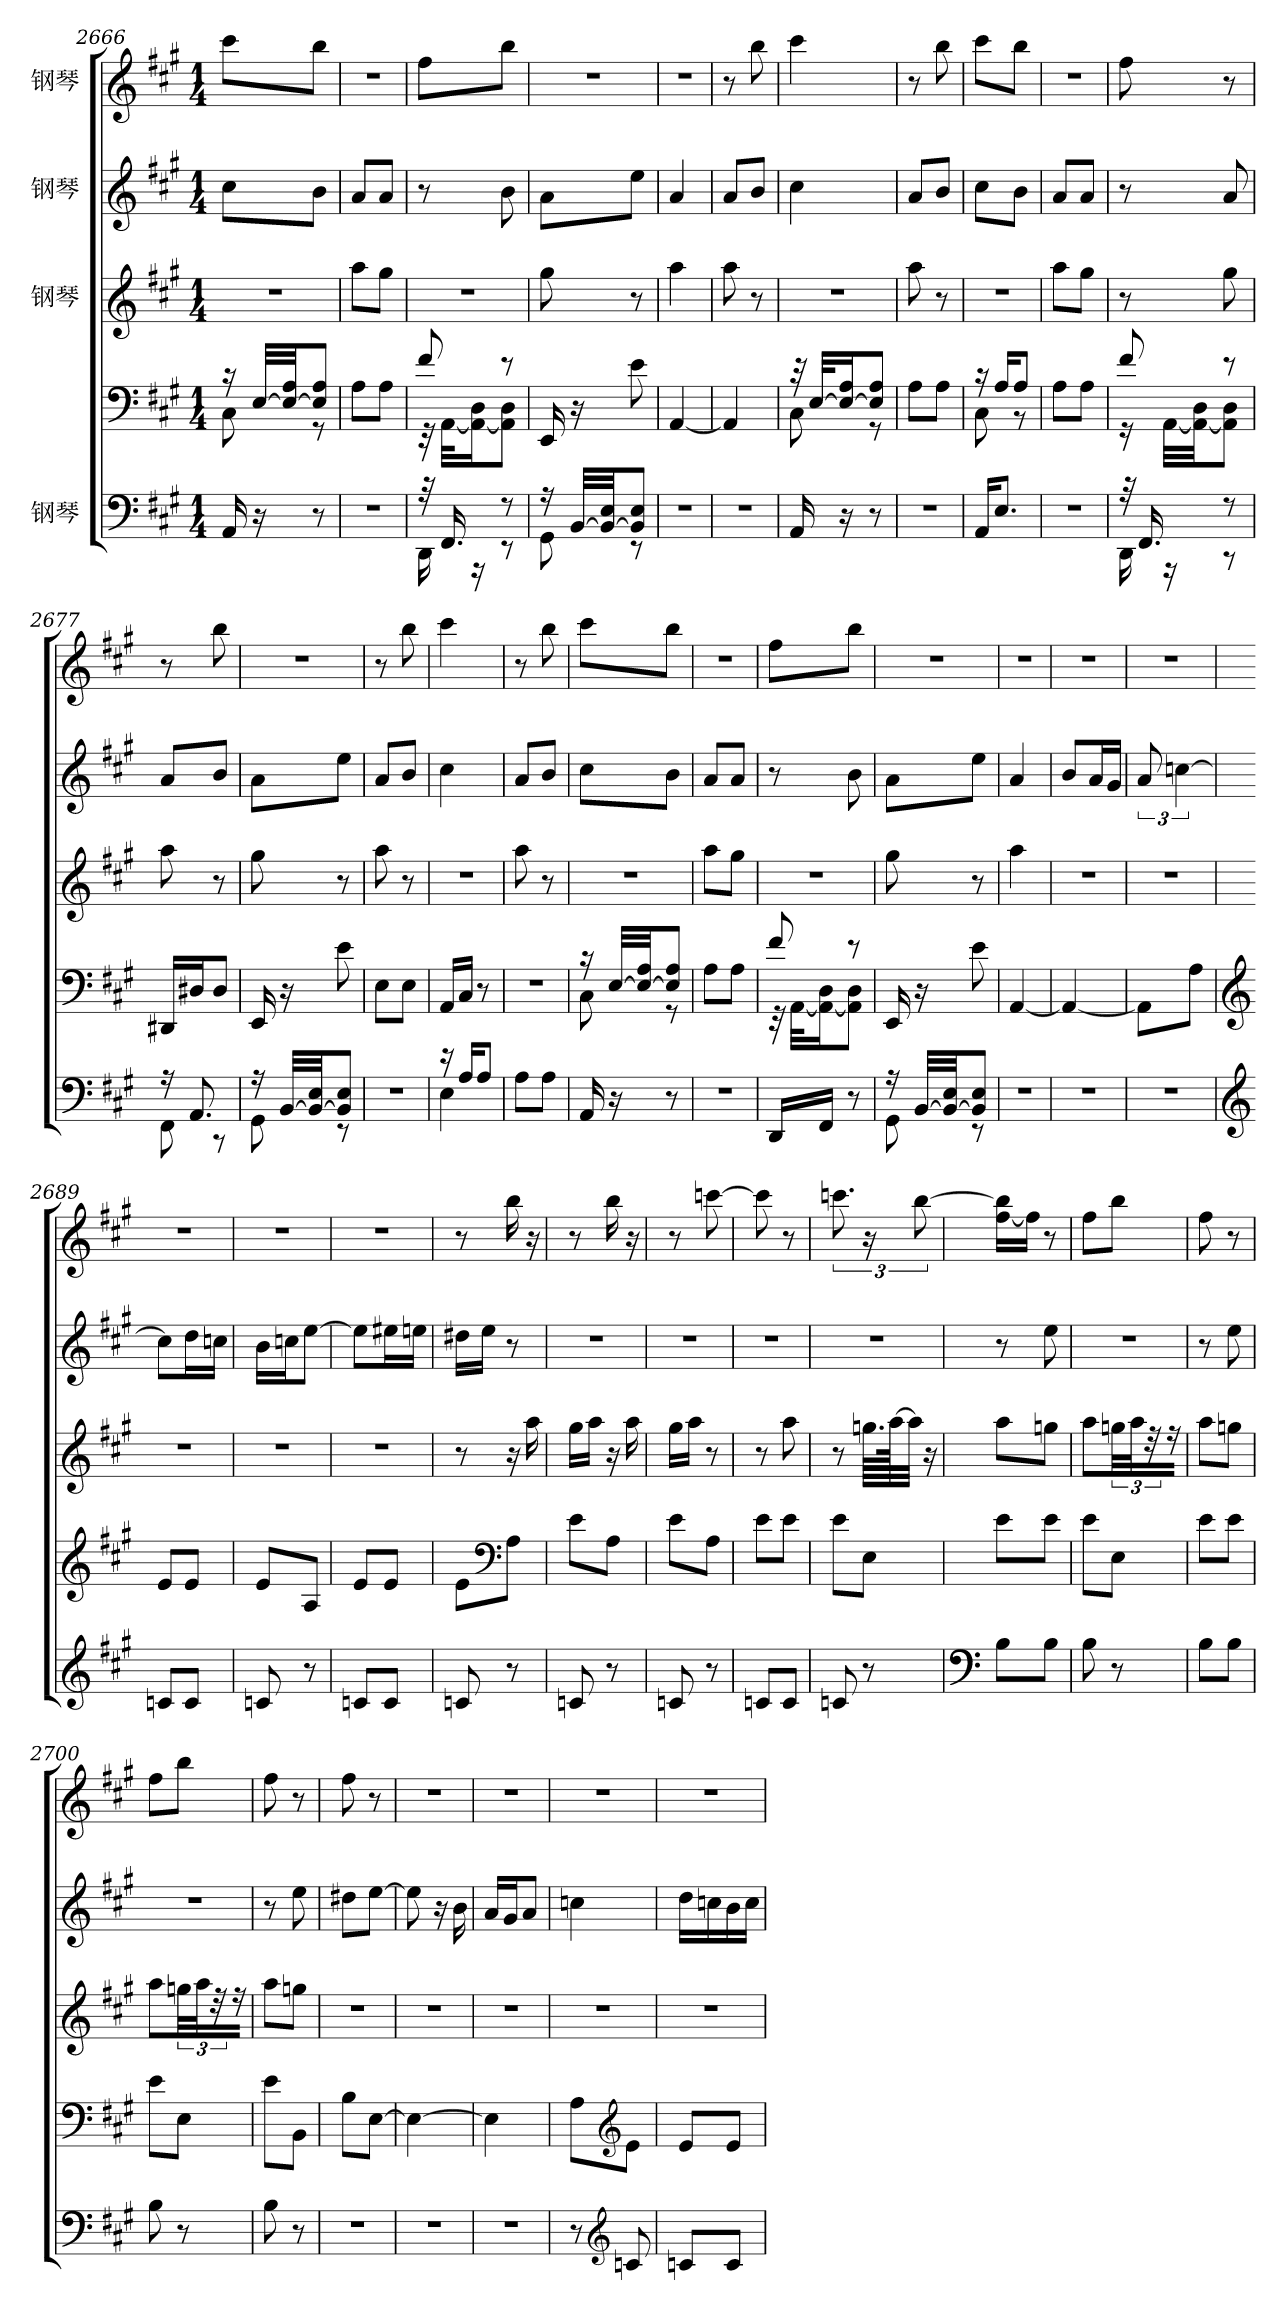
**kern	**kern	**kern	**kern	**kern
*part4	*part4	*part3	*part2	*part1
*staff5	*staff4	*staff3	*staff2	*staff1
*I"钢琴	*	*I"钢琴	*I"钢琴	*I"钢琴
*clefF4	*clefF4	*clefG2	*clefG2	*clefG2
*k[f#c#g#]	*k[f#c#g#]	*k[f#c#g#]	*k[f#c#g#]	*k[f#c#g#]
*M1/4	*M1/4	*M1/4	*M1/4	*M1/4
=2666	=2666	=2666	=2666	=2666
*	*^	*	*	*
16AA/	16r	8C#\	4r	8cc#\L	8ccc#\L
16r	[32E/LLL	.	.	.	.
.	32E/_ 32A/JJ	.	.	.	.
8r	8E/] 8A/J	8r	.	8b\J	8bb\J
*	*v	*v	*	*	*
!!LO:LB:g=z
=2667	=2667	=2667	=2667	=2667
4r	8A\L	8aa\L	8a/L	4r
.	8A\J	8gg#\J	8a/J	.
=2668	=2668	=2668	=2668	=2668
*^	*^	*	*	*
32r	16DD\	8f#/	32r	4r	8r	8ff#\L
16.FF#/	.	.	[32AA\KLL	.	.	.
.	16r	.	16AA\_ 16D\J	.	.	.
8r	8r	8r	8AA\] 8D\J	.	8b\	8bb\J
*	*	*v	*v	*	*	*
=2669	=2669	=2669	=2669	=2669	=2669
16r	8GG#\	16EE/	8gg#\	8a\L	4r
[32BB/LLL	.	16r	.	.	.
32BB/_ 32E/JJ	.	.	.	.	.
8BB/] 8E/J	8r	8e\	8r	8ee\J	.
*v	*v	*	*	*	*
=2670	=2670	=2670	=2670	=2670
4r	[4AA/	4aa\	4a/	4r
=2671	=2671	=2671	=2671	=2671
4r	4AA/]	8aa\	8a/L	8r
.	.	8r	8b/J	8bb\
=2672	=2672	=2672	=2672	=2672
*	*^	*	*	*
16AA/	32r	8C#\	4r	4cc#\	4ccc#\
.	[32E/KLL	.	.	.	.
16r	16E/_ 16A/J	.	.	.	.
8r	8E/] 8A/J	8r	.	.	.
*	*v	*v	*	*	*
=2673	=2673	=2673	=2673	=2673
4r	8A\L	8aa\	8a/L	8r
.	8A\J	8r	8b/J	8bb\
=2674	=2674	=2674	=2674	=2674
*	*^	*	*	*
16AA/KL	16r	8C#\	4r	8cc#\L	8ccc#\L
8.E/J	16A/KL	.	.	.	.
.	8A/J	8r	.	8b\J	8bb\J
*	*v	*v	*	*	*
=2675	=2675	=2675	=2675	=2675
4r	8A\L	8aa\L	8a/L	4r
.	8A\J	8gg#\J	8a/J	.
!!LO:PB:g=z
=2676	=2676	=2676	=2676	=2676
*^	*^	*	*	*
32r	16DD\	8f#/	16r	8r	8r	8ff#\
16.FF#/	.	.	.	.	.	.
.	16r	.	[32AA\LLL	.	.	.
.	.	.	32AA\_ 32D\JJ	.	.	.
8r	8r	8r	8AA\] 8D\J	8gg#\	8a/	8r
*	*	*v	*v	*	*	*
=2677	=2677	=2677	=2677	=2677	=2677
16r	8FF#\	16DD#X/LL	8aa\	8a/L	8r
8.AA/	.	16D#X/J	.	.	.
.	8r	8D#/J	8r	8b/J	8bb\
=2678	=2678	=2678	=2678	=2678	=2678
16r	8GG#\	16EE/	8gg#\	8a\L	4r
[32BB/LLL	.	16r	.	.	.
32BB/_ 32E/JJ	.	.	.	.	.
8BB/] 8E/J	8r	8e\	8r	8ee\J	.
*v	*v	*	*	*	*
=2679	=2679	=2679	=2679	=2679
4r	8E\L	8aa\	8a/L	8r
.	8E\J	8r	8b/J	8bb\
=2680	=2680	=2680	=2680	=2680
*^	*	*	*	*
16r	4E\	16AA/LL	4r	4cc#\	4ccc#\
16A/KL	.	16C#/JJ	.	.	.
8A/J	.	8r	.	.	.
*v	*v	*	*	*	*
=2681	=2681	=2681	=2681	=2681
8A\L	4r	8aa\	8a/L	8r
8A\J	.	8r	8b/J	8bb\
=2682	=2682	=2682	=2682	=2682
*	*^	*	*	*
16AA/	16r	8C#\	4r	8cc#\L	8ccc#\L
16r	[32E/LLL	.	.	.	.
.	32E/_ 32A/JJ	.	.	.	.
8r	8E/] 8A/J	8r	.	8b\J	8bb\J
*	*v	*v	*	*	*
!!LO:LB:g=z
=2683	=2683	=2683	=2683	=2683
4r	8A\L	8aa\L	8a/L	4r
.	8A\J	8gg#\J	8a/J	.
=2684	=2684	=2684	=2684	=2684
*	*^	*	*	*
16DD/LL	8f#/	32r	4r	8r	8ff#\L
.	.	[32AA\KLL	.	.	.
16FF#/JJ	.	16AA\_ 16D\J	.	.	.
8r	8r	8AA\] 8D\J	.	8b\	8bb\J
*	*v	*v	*	*	*
=2685	=2685	=2685	=2685	=2685
*^	*	*	*	*
16r	8GG#\	16EE/	8gg#\	8a\L	4r
[32BB/LLL	.	16r	.	.	.
32BB/_ 32E/JJ	.	.	.	.	.
8BB/] 8E/J	8r	8e\	8r	8ee\J	.
*v	*v	*	*	*	*
=2686	=2686	=2686	=2686	=2686
4r	[4AA/	4aa\	4a/	4r
=2687	=2687	=2687	=2687	=2687
4r	4AA/_	4r	8b/L	4r
.	.	.	16a/L	.
.	.	.	16g#/JJ	.
=2688	=2688	=2688	=2688	=2688
4r	8AA\L]	4r	12a/	4r
.	.	.	[6ccn\	.
.	8A\J	.	.	.
=2689	=2689	=2689	=2689	=2689
*clefG2	*clefG2	*	*	*
8cn/L	8e/L	4r	8cc\L]	4r
8c/J	8e/J	.	16dd\L	.
.	.	.	16ccn\JJ	.
=2690	=2690	=2690	=2690	=2690
8cn/	8e/L	4r	16b\LL	4r
.	.	.	16ccn\J	.
8r	8A/J	.	[8ee\J	.
!!LO:PB:g=z
=2691	=2691	=2691	=2691	=2691
8cn/L	8e/L	4r	8ee\L]	4r
8c/J	8e/J	.	16ee#X\L	.
.	.	.	16een\JJ	.
=2692	=2692	=2692	=2692	=2692
8cn/	8e\L	8r	16dd#X\LL	8r
.	.	.	16ee\JJ	.
*	*clefF4	*	*	*
8r	8A\J	16r	8r	16bb\
.	.	16aa\	.	16r
=2693	=2693	=2693	=2693	=2693
8cn/	8e\L	16gg#\LL	4r	8r
.	.	16aa\JJ	.	.
8r	8A\J	16r	.	16bb\
.	.	16aa\	.	16r
=2694	=2694	=2694	=2694	=2694
8cn/	8e\L	16gg#\LL	4r	8r
.	.	16aa\JJ	.	.
8r	8A\J	8r	.	[8cccn\
=2695	=2695	=2695	=2695	=2695
8cn/L	8e\L	8r	4r	8ccc\]
8c/J	8e\J	8aa\	.	8r
=2696	=2696	=2696	=2696	=2696
8cn/	8e\L	8r	4r	12.cccn\
8r	8E\J	64.ggn\LLLL	.	24r
.	.	[128aa\JK	.	.
.	.	32aa\JJJ]	.	.
.	.	.	.	[12bb\
.	.	16r	.	.
=2697	=2697	=2697	=2697	=2697
*clefF4	*	*	*	*
8B\L	8e\L	8aa\L	8r	[16ff#\ 16bb\]LL
.	.	.	.	16ff#\JJ]
8B\J	8e\J	8ggn\J	8ee\	8r
!!LO:LB:g=z
=2698	=2698	=2698	=2698	=2698
8B\	8e\L	8aa\L	4r	8ff#\L
8r	8E\J	48ggn\LL	.	8bb\J
.	.	48aa\JJJ	.	.
.	.	48r	.	.
.	.	16r	.	.
=2699	=2699	=2699	=2699	=2699
8B\L	8e\L	8aa\L	8r	8ff#\
8B\J	8e\J	8ggn\J	8ee\	8r
=2700	=2700	=2700	=2700	=2700
8B\	8e\L	8aa\L	4r	8ff#\L
8r	8E\J	48ggn\LL	.	8bb\J
.	.	48aa\JJJ	.	.
.	.	48r	.	.
.	.	16r	.	.
=2701	=2701	=2701	=2701	=2701
8B\	8e\L	8aa\L	8r	8ff#\
8r	8BB\J	8ggn\J	8ee\	8r
=2702	=2702	=2702	=2702	=2702
4r	8B\L	4r	8dd#X\L	8ff#\
.	[8E\J	.	[8ee\J	8r
=2703	=2703	=2703	=2703	=2703
4r	4E\_	4r	8ee\]	4r
.	.	.	16r	.
.	.	.	16b\	.
=2704	=2704	=2704	=2704	=2704
4r	4E\]	4r	16a/LL	4r
.	.	.	16g#/J	.
.	.	.	8a/J	.
=2705	=2705	=2705	=2705	=2705
8r	8A\L	4r	4ccn\	4r
*clefG2	*clefG2	*	*	*
8cn/	8e\J	.	.	.
!!LO:PB:g=z
=2706	=2706	=2706	=2706	=2706
8cn/L	8e/L	4r	16dd\LL	4r
.	.	.	16ccn\	.
8c/J	8e/J	.	16b\	.
.	.	.	16cc\JJ	.
=	=	=	=	=
*-	*-	*-	*-	*-
